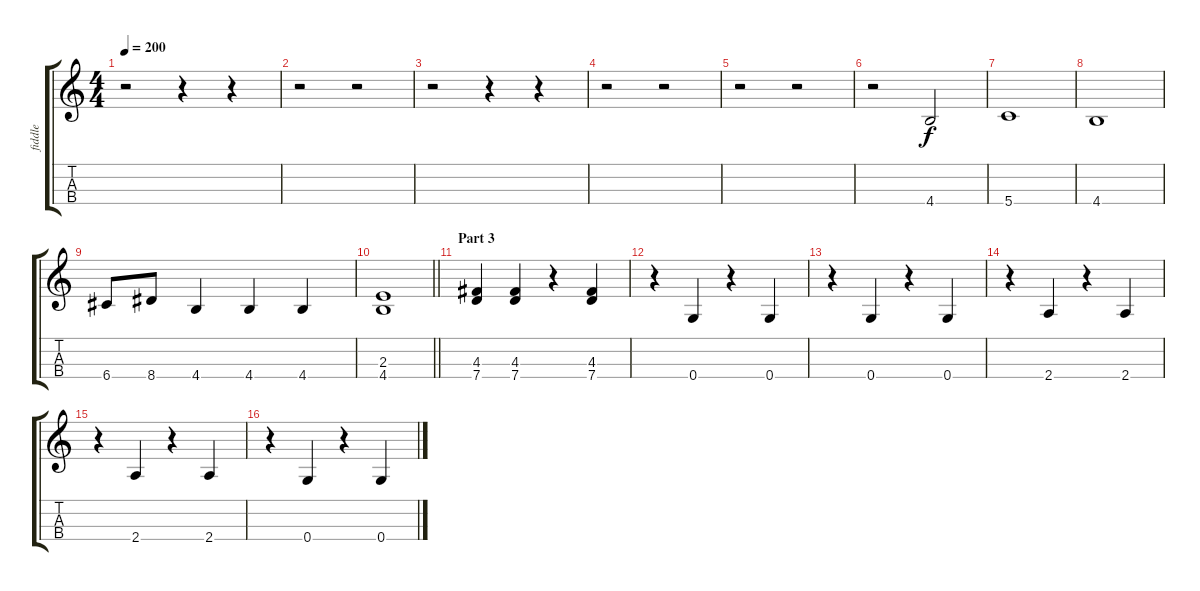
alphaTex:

\track ("fiddle" "fiddle") {instrument orchestralharp}
\staff {score tabs}
\tuning (E5 A4 D4 G3) {hide}
\ts (4 4)
\tempo 200
\clef g2
\ks c
r.2{dy f} r.4 r.4 |
r.2 r.2 |
r.2 r.4 r.4 |
r.2 r.2 |
r.2 r.2 |
r.2 4.4.2 |
5.4.1 |
4.4.1 |
6.4.8 8.4.8 4.4.4 4.4.4 4.4.4 |
\barLineRight lightlight
(2.3 4.4).1 |
\section ("" "Part 3")
(4.3 7.4).4 (4.3 7.4).4 r.4 (4.3 7.4).4 |
r.4 0.4.4 r.4 0.4.4 |
r.4 0.4.4 r.4 0.4.4 |
r.4 2.4.4 r.4 2.4.4 |
r.4 2.4.4 r.4 2.4.4 |
r.4 0.4.4 r.4 0.4.4
